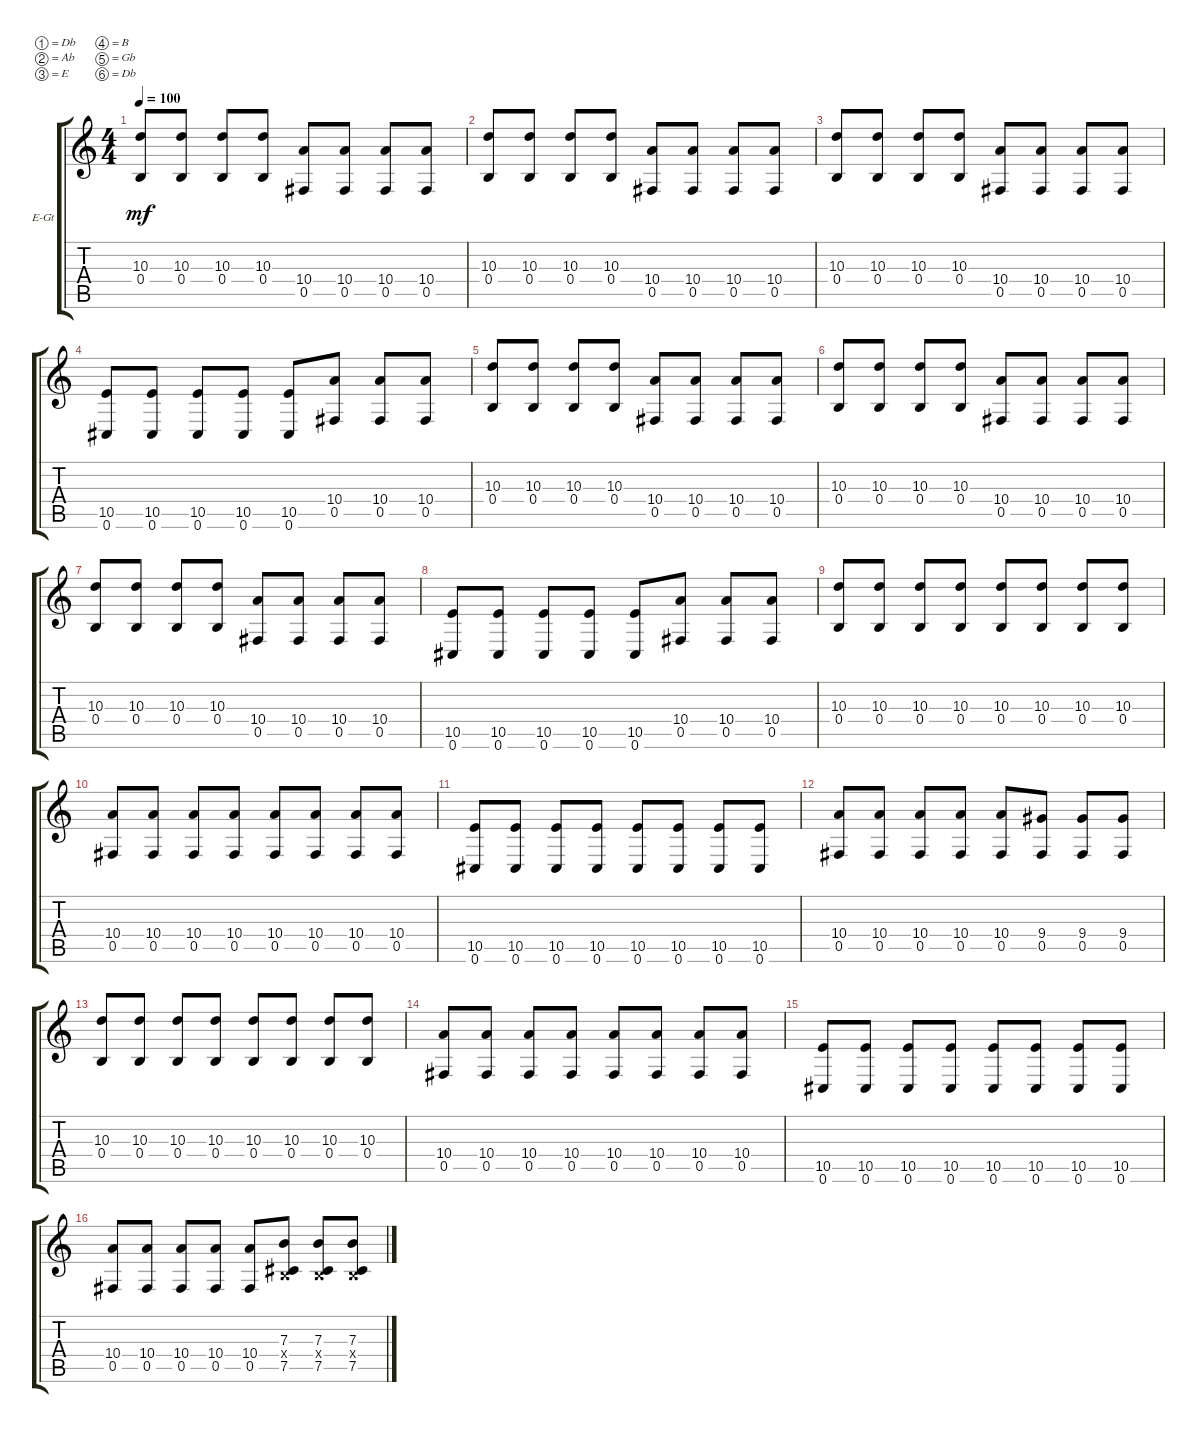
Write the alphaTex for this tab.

\bracketExtendMode groupsimilarinstruments
\firstSystemTrackNameOrientation horizontal
\otherSystemsTrackNameOrientation horizontal
\track ("Rhythm Guitar" "E-Gt") {instrument distortionguitar}
\staff {score tabs}
\tuning (Db4 Ab3 E3 B2 Gb2 Db2)
\ts (4 4)
\tempo 100
\clef g2
\ks c
(0.4 10.3).8{dy mf instrument distortionguitar} (0.4 10.3).8 (0.4 10.3).8 (0.4 10.3).8 (0.5 10.4).8 (0.5 10.4).8 (0.5 10.4).8 (0.5 10.4).8 |
(0.4 10.3).8 (0.4 10.3).8 (0.4 10.3).8 (0.4 10.3).8 (0.5 10.4).8 (0.5 10.4).8 (0.5 10.4).8 (0.5 10.4).8 |
(0.4 10.3).8 (0.4 10.3).8 (0.4 10.3).8 (0.4 10.3).8 (0.5 10.4).8 (0.5 10.4).8 (0.5 10.4).8 (0.5 10.4).8 |
(0.6 10.5).8 (0.6 10.5).8 (0.6 10.5).8 (0.6 10.5).8 (0.6 10.5).8 (0.5 10.4).8 (0.5 10.4).8 (0.5 10.4).8 |
(0.4 10.3).8 (0.4 10.3).8 (0.4 10.3).8 (0.4 10.3).8 (0.5 10.4).8 (0.5 10.4).8 (0.5 10.4).8 (0.5 10.4).8 |
(0.4 10.3).8 (0.4 10.3).8 (0.4 10.3).8 (0.4 10.3).8 (0.5 10.4).8 (0.5 10.4).8 (0.5 10.4).8 (0.5 10.4).8 |
(0.4 10.3).8 (0.4 10.3).8 (0.4 10.3).8 (0.4 10.3).8 (0.5 10.4).8 (0.5 10.4).8 (0.5 10.4).8 (0.5 10.4).8 |
(0.6 10.5).8 (0.6 10.5).8 (0.6 10.5).8 (0.6 10.5).8 (0.6 10.5).8 (0.5 10.4).8 (0.5 10.4).8 (0.5 10.4).8 |
(0.4 10.3).8 (0.4 10.3).8 (0.4 10.3).8 (0.4 10.3).8 (0.4 10.3).8 (0.4 10.3).8 (0.4 10.3).8 (0.4 10.3).8 |
(0.5 10.4).8 (0.5 10.4).8 (0.5 10.4).8 (0.5 10.4).8 (0.5 10.4).8 (0.5 10.4).8 (0.5 10.4).8 (0.5 10.4).8 |
(0.6 10.5).8 (0.6 10.5).8 (0.6 10.5).8 (0.6 10.5).8 (0.6 10.5).8 (0.6 10.5).8 (0.6 10.5).8 (0.6 10.5).8 |
(0.5 10.4).8 (0.5 10.4).8 (0.5 10.4).8 (0.5 10.4).8 (0.5 10.4).8 (0.5 9.4).8 (0.5 9.4).8 (0.5 9.4).8 |
(0.4 10.3).8 (0.4 10.3).8 (0.4 10.3).8 (0.4 10.3).8 (0.4 10.3).8 (0.4 10.3).8 (0.4 10.3).8 (0.4 10.3).8 |
(0.5 10.4).8 (0.5 10.4).8 (0.5 10.4).8 (0.5 10.4).8 (0.5 10.4).8 (0.5 10.4).8 (0.5 10.4).8 (0.5 10.4).8 |
(0.6 10.5).8 (0.6 10.5).8 (0.6 10.5).8 (0.6 10.5).8 (0.6 10.5).8 (0.6 10.5).8 (0.6 10.5).8 (0.6 10.5).8 |
(0.5 10.4).8 (0.5 10.4).8 (0.5 10.4).8 (0.5 10.4).8 (0.5 10.4).8 (7.5 7.3 0.4{x}).8 (7.5 7.3 0.4{x}).8 (7.5 7.3 0.4{x}).8
